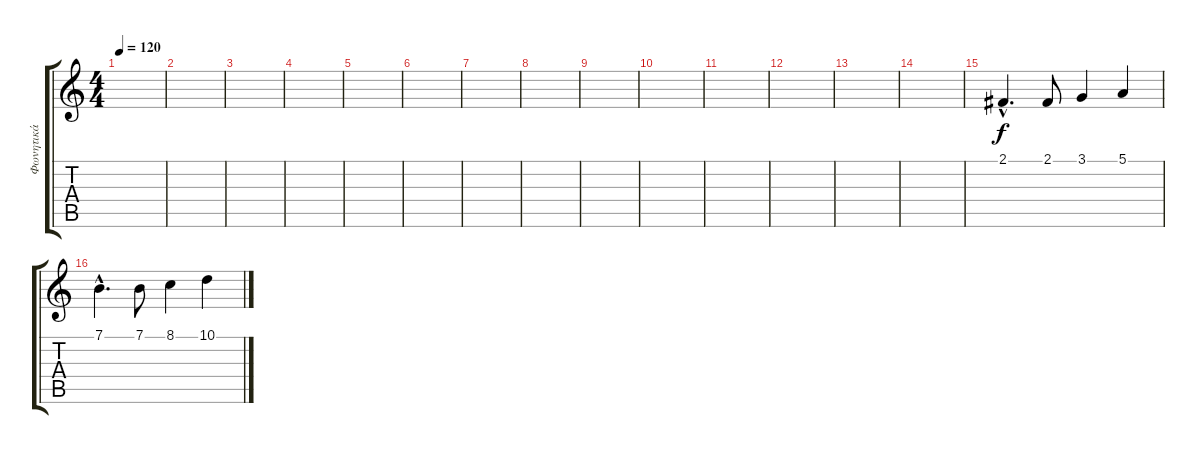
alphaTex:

\track ("Φωνητικά" "Φωνητικά") {instrument cello}
\staff {score tabs}
\tuning (E4 B3 G3 D3 A2 E2) {hide}
\ts (4 4)
\tempo 120
\clef g2
\ks c
|
|
|
|
|
|
|
|
|
|
|
|
|
|
2.1{hac}.4{d} 2.1.8 3.1.4 5.1.4 |
7.1{hac}.4{d} 7.1.8 8.1.4 10.1.4
